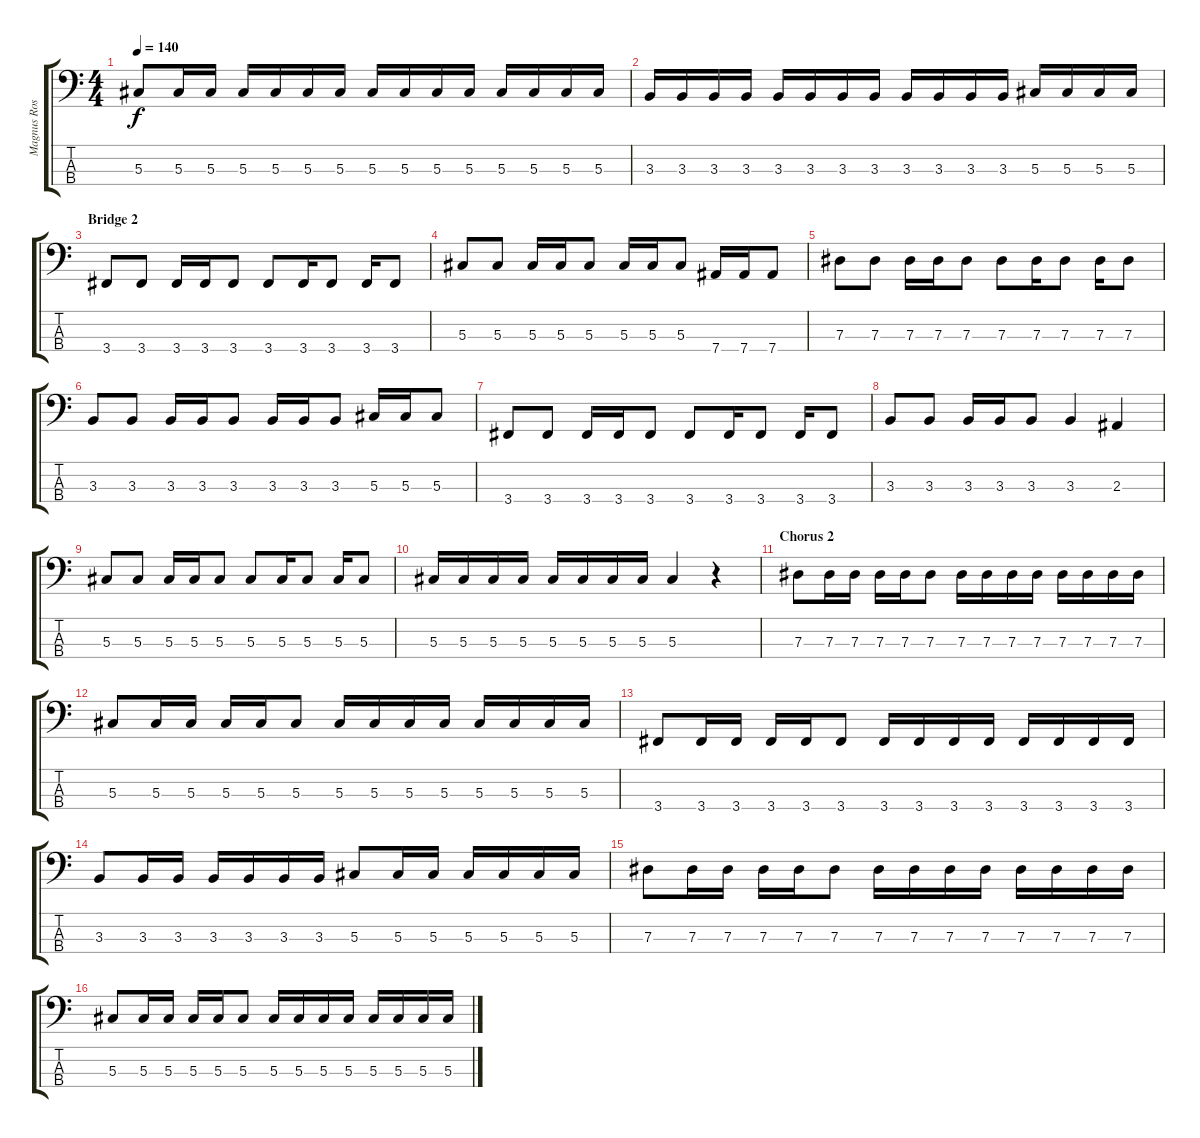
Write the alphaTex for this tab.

\track ("Magnus Rosén :: Bass" "Magnus Ros") {instrument electricbassfinger}
\staff {score tabs}
\tuning (Gb2 Db2 Ab1 Eb1) {hide}
\ts (4 4)
\tempo 140
\clef f4
\ks c
5.3.8{dy f} 5.3.16 5.3.16 5.3.16 5.3.16 5.3.16 5.3.16 5.3.16 5.3.16 5.3.16 5.3.16 5.3.16 5.3.16 5.3.16 5.3.16 |
3.3.16 3.3.16 3.3.16 3.3.16 3.3.16 3.3.16 3.3.16 3.3.16 3.3.16 3.3.16 3.3.16 3.3.16 5.3.16 5.3.16 5.3.16 5.3.16 |
\section ("" "Bridge 2")
3.4.8 3.4.8 3.4.16 3.4.16 3.4.8 3.4.8 3.4.16 3.4.8 3.4.16 3.4.8 |
5.3.8 5.3.8 5.3.16 5.3.16 5.3.8 5.3.16 5.3.16 5.3.8 7.4.16 7.4.16 7.4.8 |
7.3.8 7.3.8 7.3.16 7.3.16 7.3.8 7.3.8 7.3.16 7.3.8 7.3.16 7.3.8 |
3.3.8 3.3.8 3.3.16 3.3.16 3.3.8 3.3.16 3.3.16 3.3.8 5.3.16 5.3.16 5.3.8 |
3.4.8 3.4.8 3.4.16 3.4.16 3.4.8 3.4.8 3.4.16 3.4.8 3.4.16 3.4.8 |
3.3.8 3.3.8 3.3.16 3.3.16 3.3.8 3.3.4 2.3.4 |
5.3.8 5.3.8 5.3.16 5.3.16 5.3.8 5.3.8 5.3.16 5.3.8 5.3.16 5.3.8 |
5.3.16 5.3.16 5.3.16 5.3.16 5.3.16 5.3.16 5.3.16 5.3.16 5.3.4 r.4 |
\section ("" "Chorus 2")
7.3.8 7.3.16 7.3.16 7.3.16 7.3.16 7.3.8 7.3.16 7.3.16 7.3.16 7.3.16 7.3.16 7.3.16 7.3.16 7.3.16 |
5.3.8 5.3.16 5.3.16 5.3.16 5.3.16 5.3.8 5.3.16 5.3.16 5.3.16 5.3.16 5.3.16 5.3.16 5.3.16 5.3.16 |
3.4.8 3.4.16 3.4.16 3.4.16 3.4.16 3.4.8 3.4.16 3.4.16 3.4.16 3.4.16 3.4.16 3.4.16 3.4.16 3.4.16 |
3.3.8 3.3.16 3.3.16 3.3.16 3.3.16 3.3.16 3.3.16 5.3.8 5.3.16 5.3.16 5.3.16 5.3.16 5.3.16 5.3.16 |
7.3.8 7.3.16 7.3.16 7.3.16 7.3.16 7.3.8 7.3.16 7.3.16 7.3.16 7.3.16 7.3.16 7.3.16 7.3.16 7.3.16 |
5.3.8 5.3.16 5.3.16 5.3.16 5.3.16 5.3.8 5.3.16 5.3.16 5.3.16 5.3.16 5.3.16 5.3.16 5.3.16 5.3.16
